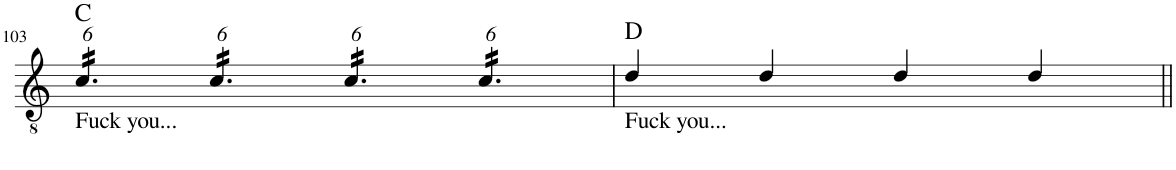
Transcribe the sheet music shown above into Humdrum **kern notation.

**kern	**harte
*part1	*part1
*staff1	*
*I"Classical Guitar	*
*I'Guit.	*
!!LO:PB:g=z
*clefGv2	*
*k[]	*
*M4/4	*
=103	=103
!LO:TX:b:t=Fuck you...	!
*tremolo	*
24c/LL	C:maj
24c/	.
24c/	.
24c/	.
24c/	.
24c/JJ	.
24c/LL	.
24c/	.
24c/	.
24c/	.
24c/	.
24c/JJ	.
24c/LL	.
24c/	.
24c/	.
24c/	.
24c/	.
24c/JJ	.
24c/LL	.
24c/	.
24c/	.
24c/	.
24c/	.
24c/JJ	.
*Xtremolo	*
=104	=104
!LO:TX:b:t=Fuck you...	!
4d/	D:maj
4d/	.
4d/	.
4d/	.
=||	=||
*-	*-
